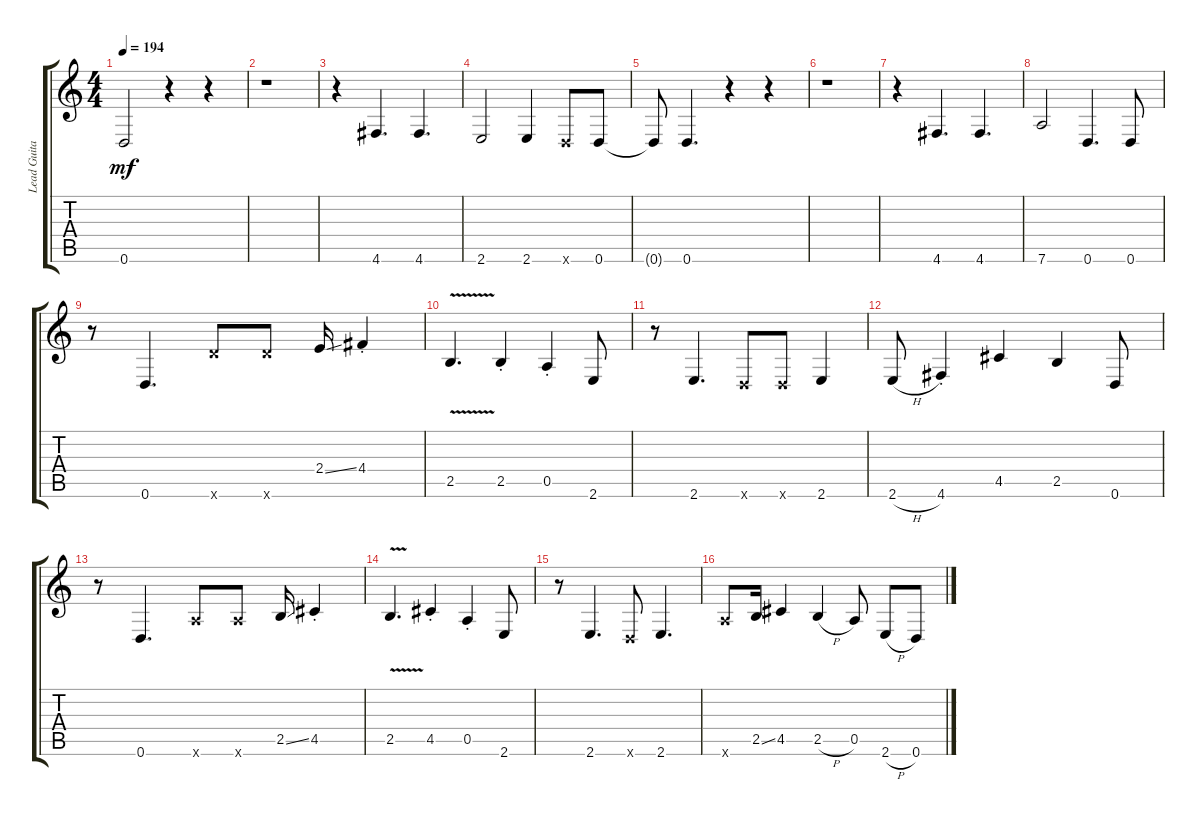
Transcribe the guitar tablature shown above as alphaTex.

\track ("Lead Guitar" "Lead Guita") {instrument distortionguitar}
\staff {score tabs}
\tuning (D4 A3 G3 D3 A2 D2) {hide}
\ts (4 4)
\tempo 194
\clef g2
\ks c
0.6.2{dy mf} r.4 r.4 |
r.1 |
r.4 4.6.4{d} 4.6.4{d} |
2.6.2 2.6.4 0.6{x}.8 0.6.8 |
0.6{t}.8 0.6.4{d} r.4 r.4 |
r.1 |
r.4 4.6.4{d} 4.6.4{d} |
7.6.2 0.6.4{d} 0.6.8 |
r.8 0.6.4{d} 12.6{x}.8 12.6{x}.8 2.4{ss}.16 4.4{st}.4 |
2.5{v}.4{d} 2.5{st}.4 0.5{st}.4 2.6.8 |
r.8 2.6.4{d} 0.6{x}.8 0.6{x}.8 2.6.4 |
2.6{h}.8 4.6{st}.4 4.5.4 2.5.4 0.6.8 |
r.8 0.6.4{d} 7.6{x}.8 7.6{x}.8 2.5{ss}.16 4.5{st}.4 |
2.5{v}.4{d} 4.5{st}.4 0.5{st}.4 2.6.8 |
r.8 2.6.4{d} 0.6{x}.8 2.6.4{d} |
7.6{x}.8 2.5{ss}.16 4.5.4 2.5{h}.4 0.5.8 2.6{h}.8 0.6.8
